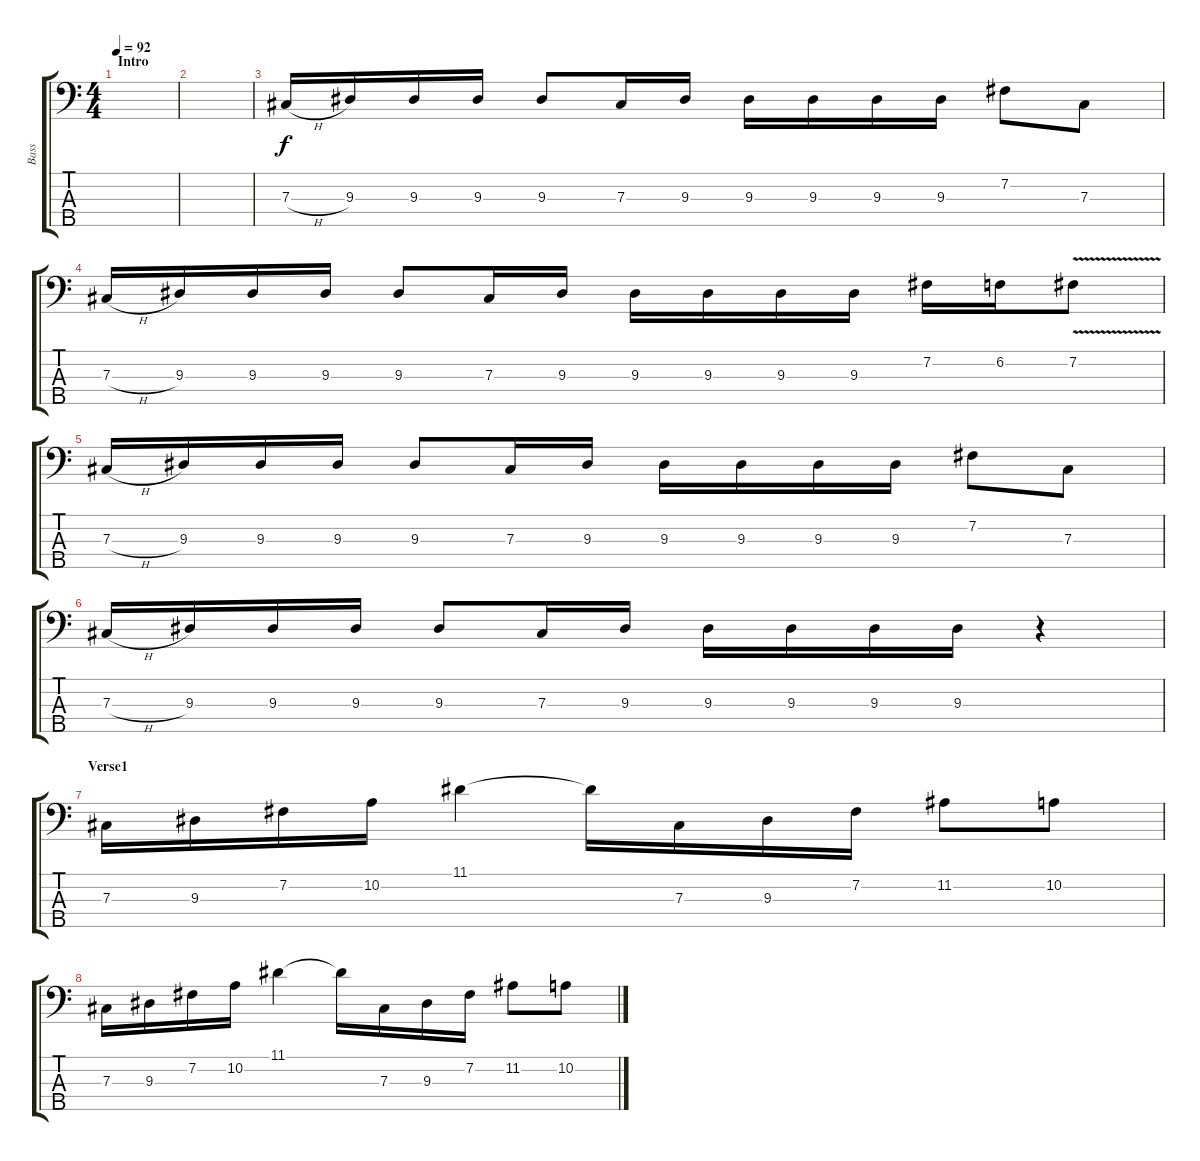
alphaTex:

\track ("Bass" "Bass") {instrument electricbassfinger}
\staff {score tabs}
\tuning (E2 B1 Gb1 Db1 Bb0) {hide}
\ts (4 4)
\section ("" "Intro")
\tempo 92
\clef f4
\ks c
|
|
7.3{h}.16 9.3.16 9.3.16 9.3.16 9.3.8 7.3.16 9.3.16 9.3.16 9.3.16 9.3.16 9.3.16 7.2.8 7.3.8 |
7.3{h}.16 9.3.16 9.3.16 9.3.16 9.3.8 7.3.16 9.3.16 9.3.16 9.3.16 9.3.16 9.3.16 7.2.16 6.2.16 7.2{v}.8 |
7.3{h}.16 9.3.16 9.3.16 9.3.16 9.3.8 7.3.16 9.3.16 9.3.16 9.3.16 9.3.16 9.3.16 7.2.8 7.3.8 |
7.3{h}.16 9.3.16 9.3.16 9.3.16 9.3.8 7.3.16 9.3.16 9.3.16 9.3.16 9.3.16 9.3.16 r.4 |
\section ("" "Verse1")
7.3.16 9.3.16 7.2.16 10.2.16 11.1.4 11.1{t}.16 7.3.16 9.3.16 7.2.16 11.2.8 10.2.8 |
7.3.16 9.3.16 7.2.16 10.2.16 11.1.4 11.1{t}.16 7.3.16 9.3.16 7.2.16 11.2.8 10.2.8
